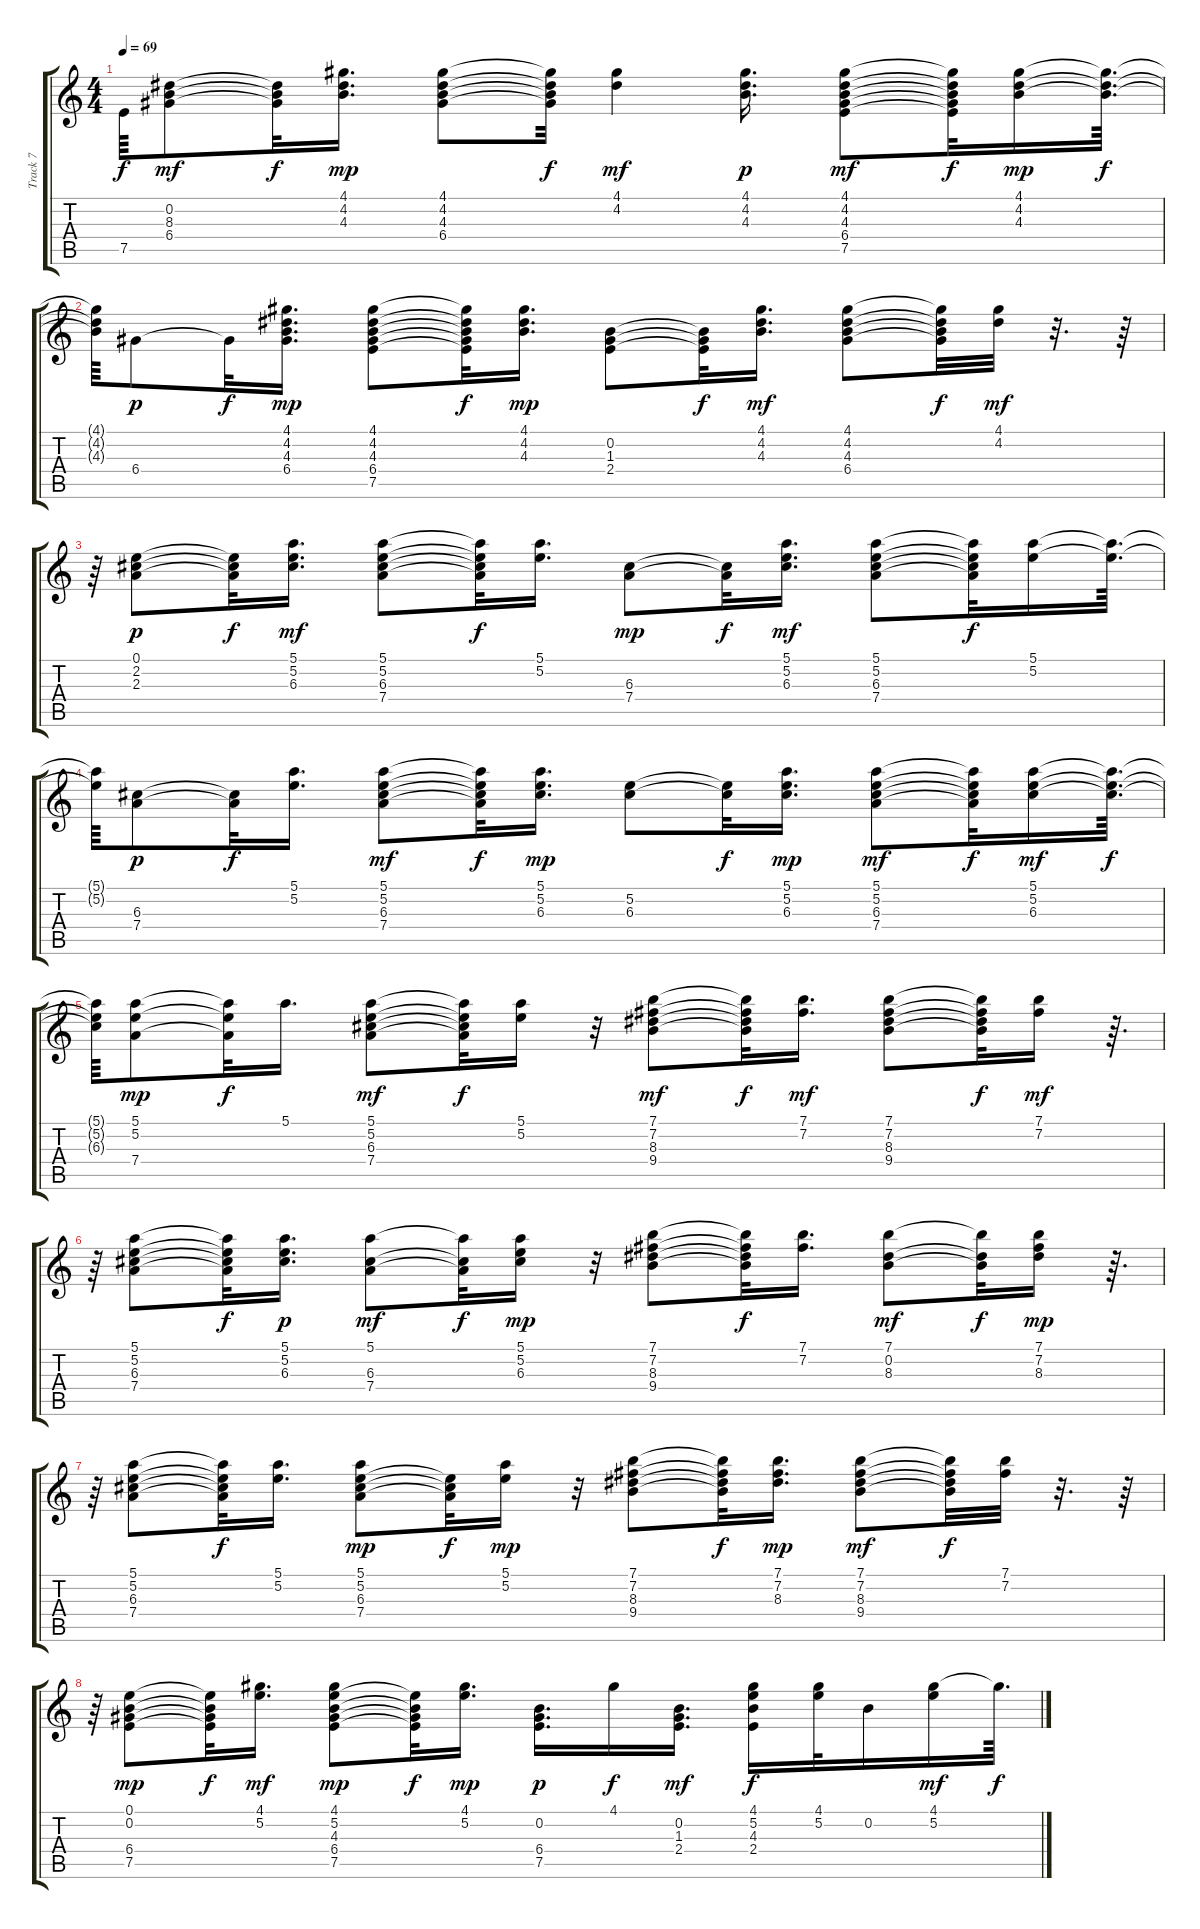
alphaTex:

\track ("Track 7" "Track 7") {instrument acousticguitarsteel}
\staff {score tabs}
\tuning (E4 B3 G3 D3 A2 E2) {hide}
\ts (4 4)
\tempo 69
\clef g2
\ks c
7.5{t}.64{dy f} (0.2 8.3 6.4).8{dy mf} (0.2{t} 8.3{t} 6.4{t}).32{dy f} (4.1 4.2 4.3).16{d dy mp} (4.1 4.2 4.3 6.4).8 (4.1{t} 4.2{t} 4.3{t} 6.4{t}).32{dy f} (4.1 4.2).4{dy mf} (4.1 4.2 4.3).16{d dy p} (4.1 4.2 4.3 6.4 7.5).8{dy mf} (4.1{t} 4.2{t} 4.3{t} 6.4{t} 7.5{t}).32{dy f} (4.1 4.2 4.3).16{dy mp} (4.1{t} 4.2{t} 4.3{t}).64{d dy f} |
(4.1{t} 4.2{t} 4.3{t}).64 6.4.8{dy p} 6.4{t}.32{dy f} (4.1 4.2 4.3 6.4).16{d dy mp} (4.1 4.2 4.3 6.4 7.5).8 (4.1{t} 4.2{t} 4.3{t} 6.4{t} 7.5{t}).32{dy f} (4.1 4.2 4.3).16{d dy mp} (0.2 1.3 2.4).8 (0.2{t} 1.3{t} 2.4{t}).32{dy f} (4.1 4.2 4.3).16{d dy mf} (4.1 4.2 4.3 6.4).8 (4.1{t} 4.2{t} 4.3{t} 6.4{t}).32{dy f} (4.1 4.2).32{dy mf} r.32{d} r.64 |
r.64 (0.1 2.2 2.3).8{dy p} (0.1{t} 2.2{t} 2.3{t}).32{dy f} (5.1 5.2 6.3).16{d dy mf} (5.1 5.2 6.3 7.4).8 (5.1{t} 5.2{t} 6.3{t} 7.4{t}).32{dy f} (5.1 5.2).16{d} (6.3 7.4).8{dy mp} (6.3{t} 7.4{t}).32{dy f} (5.1 5.2 6.3).16{d dy mf} (5.1 5.2 6.3 7.4).8 (5.1{t} 5.2{t} 6.3{t} 7.4{t}).32{dy f} (5.1 5.2).16 (5.1{t} 5.2{t}).64{d} |
(5.1{t} 5.2{t}).64 (6.3 7.4).8{dy p} (6.3{t} 7.4{t}).32{dy f} (5.1 5.2).16{d} (5.1 5.2 6.3 7.4).8{dy mf} (5.1{t} 5.2{t} 6.3{t} 7.4{t}).32{dy f} (5.1 5.2 6.3).16{d dy mp} (5.2 6.3).8 (5.2{t} 6.3{t}).32{dy f} (5.1 5.2 6.3).16{d dy mp} (5.1 5.2 6.3 7.4).8{dy mf} (5.1{t} 5.2{t} 6.3{t} 7.4{t}).32{dy f} (5.1 5.2 6.3).16{dy mf} (5.1{t} 5.2{t} 6.3{t}).64{d dy f} |
(5.1{t} 5.2{t} 6.3{t}).64 (5.1 5.2 7.4).8{dy mp} (5.1{t} 5.2{t} 7.4{t}).32{dy f} 5.1.16{d} (5.1 5.2 6.3 7.4).8{dy mf} (5.1{t} 5.2{t} 6.3{t} 7.4{t}).32{dy f} (5.1 5.2).16 r.32 (7.1 7.2 8.3 9.4).8{dy mf} (7.1{t} 7.2{t} 8.3{t} 9.4{t}).32{dy f} (7.1 7.2).16{d dy mf} (7.1 7.2 8.3 9.4).8 (7.1{t} 7.2{t} 8.3{t} 9.4{t}).32{dy f} (7.1 7.2).16{dy mf} r.64{d} |
r.64 (5.1 5.2 6.3 7.4).8 (5.1{t} 5.2{t} 6.3{t} 7.4{t}).32{dy f} (5.1 5.2 6.3).16{d dy p} (5.1 6.3 7.4).8{dy mf} (5.1{t} 6.3{t} 7.4{t}).32{dy f} (5.1 5.2 6.3).16{dy mp} r.32 (7.1 7.2 8.3 9.4).8 (7.1{t} 7.2{t} 8.3{t} 9.4{t}).32{dy f} (7.1 7.2).16{d} (7.1 0.2 8.3).8{dy mf} (7.1{t} 0.2{t} 8.3{t}).32{dy f} (7.1 7.2 8.3).16{dy mp} r.64{d} |
r.64 (5.1 5.2 6.3 7.4).8 (5.1{t} 5.2{t} 6.3{t} 7.4{t}).32{dy f} (5.1 5.2).16{d} (5.1 5.2 6.3 7.4).8{dy mp} (5.2{t} 6.3{t} 7.4{t}).32{dy f} (5.1 5.2).16{dy mp} r.32 (7.1 7.2 8.3 9.4).8 (7.1{t} 7.2{t} 8.3{t} 9.4{t}).32{dy f} (7.1 7.2 8.3).16{d dy mp} (7.1 7.2 8.3 9.4).8{dy mf} (7.1{t} 7.2{t} 8.3{t} 9.4{t}).32{dy f} (7.1 7.2).32 r.32{d} r.64 |
r.64 (0.1 0.2 6.4 7.5).8{dy mp} (0.1{t} 0.2{t} 6.4{t} 7.5{t}).32{dy f} (4.1 5.2).16{d dy mf} (4.1 5.2 4.3 6.4 7.5).8{dy mp} (5.2{t} 4.3{t} 6.4{t} 7.5{t}).32{dy f} (4.1 5.2).16{d dy mp} (0.2 6.4 7.5).16{d dy p} 4.1.16{dy f} (0.2 1.3 2.4).16{d dy mf} (4.1 5.2 4.3 2.4).16{dy f} (4.1 5.2).32 0.2.16 (4.1 5.2).16{dy mf} 4.1{t}.64{d dy f}
